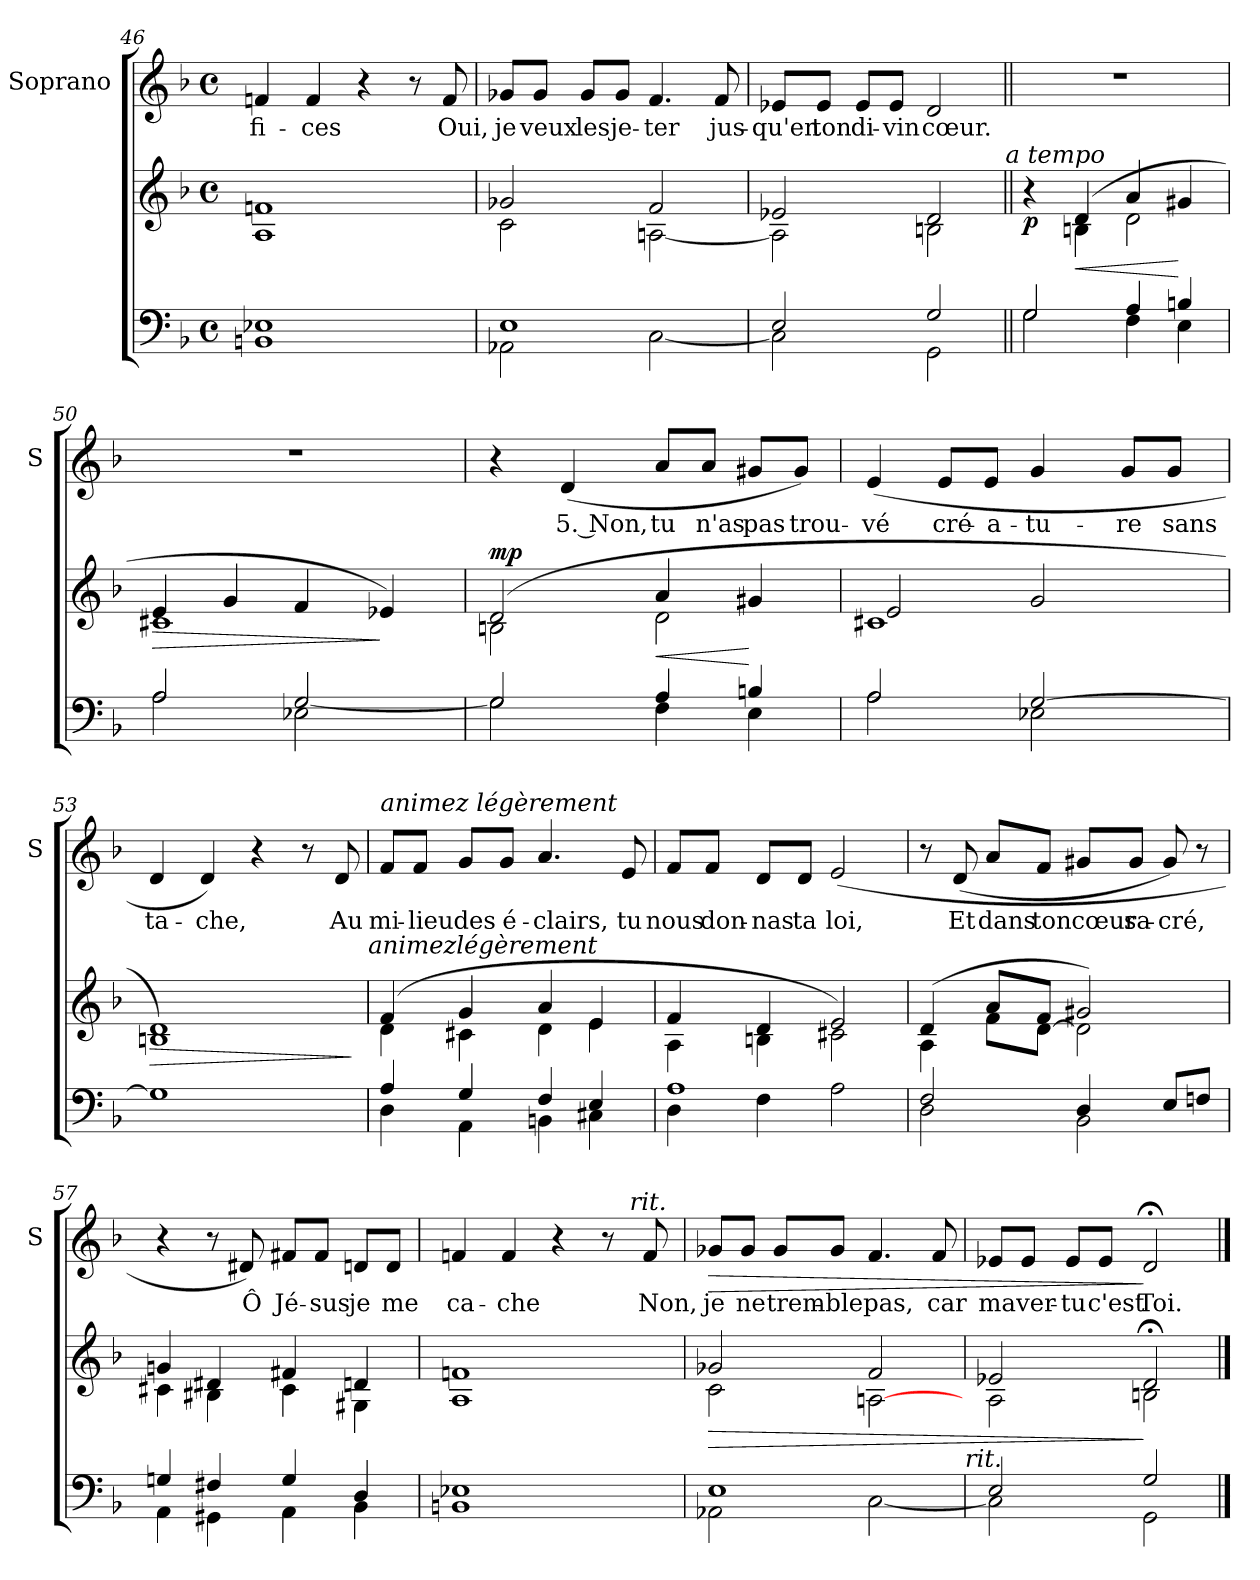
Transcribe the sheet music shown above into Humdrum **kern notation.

**kern	**kern	**dynam	**kern	**text	**dynam
*part2	*part2	*part2	*part1	*part1	*part1
*staff3	*staff2	*staff2/3	*staff1	*staff1	*staff1
*	*	*	*I"Soprano	*	*
*	*	*	*I'S	*	*
*clefF4	*clefG2	*	*clefG2	*	*
*k[b-]	*k[b-]	*	*k[b-]	*	*
*F:	*F:	*	*F:	*	*
*M4/4	*M4/4	*	*M4/4	*	*
*met(c)	*met(c)	*	*met(c)	*	*
=46	=46	=46	=46	=46	=46
!	!	!	!	!LO:LY:b	!
1BBn 1E-X	1A 1fni	.	4fni/	-fi-	.
!	!	!	!	!LO:LY:b	!
.	.	.	4f/	-ces	.
.	.	.	4r	.	.
.	.	.	8r	.	.
!	!	!	!	!LO:LY:b	!
.	.	.	8f/	Oui,	.
!!LO:PB:g=z
=47	=47	=47	=47	=47	=47
*^	*^	*	*	*	*
!	!	!	!	!	!	!LO:LY:b	!
1E	2AA-X\	2c\	2g-X/	.	8g-X/L	je	.
!	!	!	!	!	!	!LO:LY:b	!
.	.	.	.	.	8g-/J	veux	.
!	!	!	!	!	!	!LO:LY:b	!
.	.	.	.	.	8g-/L	les	.
!	!	!	!	!	!	!LO:LY:b	!
.	.	.	.	.	8g-/J	je-	.
!	!	!	!	!	!	!LO:LY:b:rj	!
.	[<2C\	2f/	[<2Ani\	.	4.f/	-ter	.
!	!	!	!	!	!	!LO:LY:b	!
.	.	.	.	.	8f/	jus-	.
=48	=48	=48	=48	=48	=48	=48	=48
!	!	!	!	!	!	!LO:LY:b	!
2E/	2C\]	2e-X/	2A\]	.	8e-X/L	-qu'en	.
!	!	!	!	!	!	!LO:LY:b	!
.	.	.	.	.	8e-/J	ton	.
!	!	!	!	!	!	!LO:LY:b	!
.	.	.	.	.	8e-/L	di-	.
!	!	!	!	!	!	!LO:LY:b	!
.	.	.	.	.	8e-/J	-vin	.
!	!	!	!	!	!	!LO:LY:b	!
2G/	2GG\	2d/	2Bn\	.	2d/	cœur.	.
!	!	!	!LO:TX:a:i:t=a tempo	!	!	!	!
=49||	=49||	=49||	=49||	=49||	=49||	=49||	=49||
!	!	!	!	!LO:DY:b	!	!	!
2G/	2G\	4ra	4ryy	p	1r	.	.
!	!	!	!	!LO:HP:b	!	!	!
.	.	4Bn\	(4d/	<	.	.	.
4A/	4F\	4a/	2d\	.	.	.	.
4Bn/	4E\	4g#X/	.	[	.	.	.
=50	=50	=50	=50	=50	=50	=50	=50
!	!	!	!	!LO:HP:b	!	!	!
*	*	*	*^	*	*	*	*
2A/	2A\	2ryy	1c#X	4e/	>	1r	.	.
.	.	.	.	4g/	.	.	.	.
2E-X\	[>2G/	8..ryy	.	4f/	.	.	.	.
.	.	4ryy	.	.	.	.	.	.
.	.	.	.	4e-X/)	]	.	.	.
.	.	32ryy	.	.	.	.	.	.
*	*	*	*v	*v	*	*	*	*
=51	=51	=51	=51	=51	=51	=51	=51
!	!	!	!	!LO:DY:a	!	!	!
2G/	2G\]	(2d/	2Bn\	mp	4r	.	.
!	!	!	!	!	!	!LO:LY:b:rj	!
.	.	.	.	.	(4d/	5. Non,	.
!	!	!	!	!LO:HP:b	!	!LO:LY:b	!
4A/	4F\	4a/	2d\	<	8a/L	tu	.
!	!	!	!	!	!	!LO:LY:b	!
.	.	.	.	.	8a/J	n'as	.
!	!	!	!	!	!	!LO:LY:b	!
4Bn/	4E\	4g#X/	.	[	8g#X/L	pas	.
!	!	!	!	!	!	!LO:LY:b	!
.	.	.	.	.	8g#/J)	trou-	.
!!LO:LB:g=z
=52	=52	=52	=52	=52	=52	=52	=52
*	*^	*	*	*	*	*	*
!	!	!	!	!	!	!	!LO:LY:b	!
2A\	2A/	2ryy	1c#X	2e/	.	(4e/	-vé	.
!	!	!	!	!	!	!	!LO:LY:b	!
.	.	.	.	.	.	8e/L	cré-	.
!	!	!	!	!	!	!	!LO:LY:b	!
.	.	.	.	.	.	8e/J	-a-	.
!	!	!	!	!	!	!	!LO:LY:b	!
[>2G/	8.ryy	2E-X\	.	2g/	.	4g/	-tu-	.
.	4ryy	.	.	.	.	.	.	.
!	!	!	!	!	!	!	!LO:LY:b	!
.	.	.	.	.	.	8g/L	-re	.
!	!	!	!	!	!	!	!LO:LY:b	!
.	.	.	.	.	.	8g/J	sans	.
.	16ryy	.	.	.	.	.	.	.
*	*v	*v	*	*	*	*	*	*
*	*	*v	*v	*	*	*	*
=53	=53	=53	=53	=53	=53	=53
!	!	!	!LO:HP:b	!	!LO:LY:b	!
*v	*v	*	*	*	*	*
1G]	1Bn 1d)	>	4d/	ta-	.
!	!	!	!	!LO:LY:b	!
.	.	.	4d/)	-che,	.
.	.	.	4r	.	.
.	.	.	8r	.	.
!	!	!	!	!LO:LY:b	!
.	.	.	8d/	Au	.
.	.	]	.	.	.
!	!LO:TX:a:i:t=animezlégèrement	!	!	!	!
=54	=54	=54	=54	=54	=54
*^	*^	*	*	*	*
!	!	!	!	!	!LO:TX:a:i:t=animez légèrement	!	!
!	!	!	!	!	!	!LO:LY:b	!
4A/	4D\	(4f/	4d\	.	8f/L	mi-	.
!	!	!	!	!	!	!LO:LY:b:rj	!
.	.	.	.	.	8f/J	-lieu	.
!	!	!	!	!	!	!LO:LY:b	!
4G/	4AA\	4g/	4c#X\	.	8g/L	des	.
!	!	!	!	!	!	!LO:LY:b	!
.	.	.	.	.	8g/J	é-	.
!	!	!	!	!	!	!LO:LY:b	!
4F/	4BBn\	4a/	4d\	.	4.a/	-clairs,	.
4E/	4C#X\	4e/	4e\	.	.	.	.
!	!	!	!	!	!	!LO:LY:b	!
.	.	.	.	.	8e/	tu	.
=55	=55	=55	=55	=55	=55	=55	=55
!	!	!	!	!	!	!LO:LY:b	!
1A	4D\	4A\	4f/	.	8f/L	nous	.
!	!	!	!	!	!	!LO:LY:b	!
.	.	.	.	.	8f/J	don-	.
!	!	!	!	!	!	!LO:LY:b	!
.	4F\	4d/	4Bn\	.	8d/L	-nas	.
!	!	!	!	!	!	!LO:LY:b	!
.	.	.	.	.	8d/J	ta	.
!	!	!	!	!	!	!LO:LY:b	!
.	2A\	2e/)	2c#X\	.	(<2e/	loi,	.
!!LO:LB:g=z
=56	=56	=56	=56	=56	=56	=56	=56
2F/	2D\	(4d/	4A\	.	8r	.	.
!	!	!	!	!	!	!LO:LY:b	!
.	.	.	.	.	(8d/	Et	.
!	!	!	!	!	!	!LO:LY:b	!
.	.	8f\L	8a/L	.	8a/L	dans	.
!	!	!	!	!	!	!LO:LY:b	!
.	.	[<8d\J	8f/J	.	8f/J	ton	.
!	!	!	!	!	!	!LO:LY:b	!
4D/	2BB-i\	2d\]	2g#X/)	.	8g#X/L	cœur	.
!	!	!	!	!	!	!LO:LY:b	!
.	.	.	.	.	8g#/J	sa-	.
!	!	!	!	!	!	!LO:LY:b	!
8E/L	.	.	.	.	8g#/)	-cré,	.
8Fn/J	.	.	.	.	8r	.	.
=57	=57	=57	=57	=57	=57	=57	=57
4Gni/	4AA\	4gn/	4c#X\	.	4r	.	.
4F#X/	4GG#X\	4d#X/	4B#X\	.	8r	.	.
!	!	!	!	!	!	!LO:LY:b	!
.	.	.	.	.	8d#X/)	Ô	.
!	!	!	!	!	!	!LO:LY:b	!
4G/	4AA\	4f#X/	4c#\	.	8f#X/L	Jé-	.
!	!	!	!	!	!	!LO:LY:b	!
.	.	.	.	.	8f#/J	-sus	.
!	!	!	!	!	!	!LO:LY:b	!
4D/	4BB-i\	4dn/	4G#X\	.	8dn/L	je	.
!	!	!	!	!	!	!LO:LY:b	!
.	.	.	.	.	8d/J	me	.
*v	*v	*	*	*	*	*	*
*	*v	*v	*	*	*	*
!!LO:LB:g=z
=58	=58	=58	=58	=58	=58
!	!	!	!	!LO:LY:b	!
*	*	*	*^	*	*
1BBn 1E-X	1A 1fni	.	4fni/	2ryy	ca-	.
!	!	!	!	!	!LO:LY:b	!
.	.	.	4f/	.	-che	.
.	.	.	4r	4ryy	.	.
.	.	.	8r	16.ryy	.	.
!	!	!	!	!LO:TX:a:i:t=rit.	!	!
.	.	.	.	8ryy	.	.
!	!	!	!	!	!LO:LY:b	!
.	.	.	8f/	.	Non,	.
.	.	.	.	32ryy	.	.
=59	=59	=59	=59	=59	=59	=59
*^	*	*	*	*	*	*
!	!	!	!LO:HP:b	!	!	!LO:LY:b	!LO:HP:b
*	*	*^	*	*	*	*	*
*	*	*	*^	*	*v	*v	*	*
1E	2AA-X\	2c\	2g-X/	2ryy	>	8g-X/L	je	>
!	!	!	!	!	!	!	!LO:LY:b	!
.	.	.	.	.	.	8g-/J	ne	.
!	!	!	!	!	!	!	!LO:LY:b	!
.	.	.	.	.	.	8g-/L	trem-	.
!	!	!	!	!	!	!	!LO:LY:b	!
.	.	.	.	.	.	8g-/J	-ble	.
!	!	!	!	!	!	!	!LO:LY:b	!
.	[<2C\	[<2Ani\	2ryy	2f/	.	4.f/	pas,	.
!	!	!	!	!	!	!	!LO:LY:b	!
.	.	.	.	.	.	8f/	car	.
*	*	*v	*v	*v	*	*	*	*
!	!	!LO:TX:b:i:t=rit.	!	!	!	!
=60	=60	=60	=60	=60	=60	=60
*	*	*^	*	*	*	*
!	!	!	!	!	!	!LO:LY:b	!
2E/	2C\]	2e-X/	2A\	.	8e-X/L	ma	.
!	!	!	!	!	!	!LO:LY:b	!
.	.	.	.	.	8e-/J	ver-	.
!	!	!	!	!	!	!LO:LY:b	!
.	.	.	.	.	8e-/L	-tu	.
!	!	!	!	!	!	!LO:LY:b	!
.	.	.	.	.	8e-/J	c'est	.
!	!	!	!	!	!	!LO:LY:b	!
2G/	2GG\	2d;</	2Bn\	]	2d;/	Toi.	]
*v	*v	*	*	*	*	*	*
*	*v	*v	*	*	*	*
==	==	==	==	==	==
*-	*-	*-	*-	*-	*-
